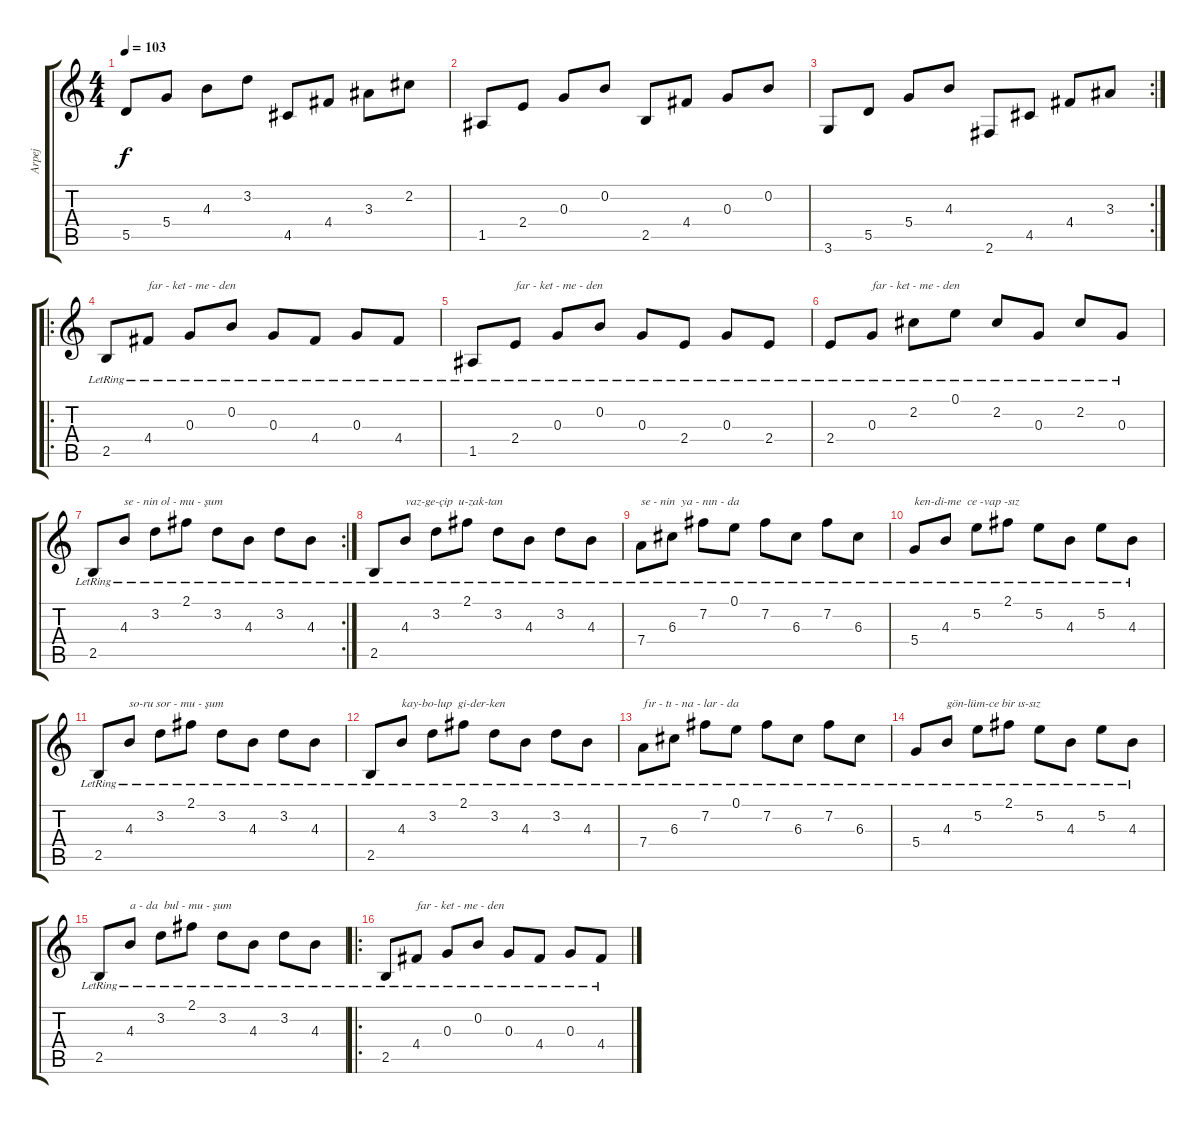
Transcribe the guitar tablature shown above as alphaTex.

\track ("Arpej" "Arpej") {instrument acousticguitarsteel}
\staff {score tabs}
\tuning (E4 B3 G3 D3 A2 E2) {hide}
\ts (4 4)
\tempo 103
\clef g2
\ks c
5.5.8{dy f} 5.4.8 4.3.8 3.2.8 4.5.8 4.4.8 3.3.8 2.2.8 |
1.5.8 2.4.8 0.3.8 0.2.8 2.5.8 4.4.8 0.3.8 0.2.8 |
\rc 2
3.6.8 5.5.8 5.4.8 4.3.8 2.6.8 4.5.8 4.4.8 3.3.8 |
\ro
2.5{lr}.8 4.4{lr}.8{txt "far - ket - me - den"} 0.3{lr}.8 0.2{lr}.8 0.3{lr}.8 4.4{lr}.8 0.3{lr}.8 4.4{lr}.8 |
1.5{lr}.8 2.4{lr}.8{txt "far - ket - me - den"} 0.3{lr}.8 0.2{lr}.8 0.3{lr}.8 2.4{lr}.8 0.3{lr}.8 2.4{lr}.8 |
2.4{lr}.8 0.3{lr}.8{txt "far - ket - me - den"} 2.2{lr}.8 0.1{lr}.8 2.2{lr}.8 0.3{lr}.8 2.2{lr}.8 0.3{lr}.8 |
\rc 2
2.5{lr}.8 4.3{lr}.8{txt "se - nin ol - mu - şum"} 3.2{lr}.8 2.1{lr}.8 3.2{lr}.8 4.3{lr}.8 3.2{lr}.8 4.3{lr}.8 |
2.5{lr}.8 4.3{lr}.8{txt "vaz-ge-çip  u-zak-tan"} 3.2{lr}.8 2.1{lr}.8 3.2{lr}.8 4.3{lr}.8 3.2{lr}.8 4.3{lr}.8 |
7.4{lr}.8{txt "se - nin  ya - nın - da"} 6.3{lr}.8 7.2{lr}.8 0.1{lr}.8 7.2{lr}.8 6.3{lr}.8 7.2{lr}.8 6.3{lr}.8 |
5.4{lr}.8{txt "ken-di-me  ce -vap -sız"} 4.3{lr}.8 5.2{lr}.8 2.1{lr}.8 5.2{lr}.8 4.3{lr}.8 5.2{lr}.8 4.3{lr}.8 |
2.5{lr}.8 4.3{lr}.8{txt "so-ru sor - mu - şum"} 3.2{lr}.8 2.1{lr}.8 3.2{lr}.8 4.3{lr}.8 3.2{lr}.8 4.3{lr}.8 |
2.5{lr}.8 4.3{lr}.8{txt "kay-bo-lup  gi-der-ken"} 3.2{lr}.8 2.1{lr}.8 3.2{lr}.8 4.3{lr}.8 3.2{lr}.8 4.3{lr}.8 |
7.4{lr}.8{txt "fır - tı - na - lar - da"} 6.3{lr}.8 7.2{lr}.8 0.1{lr}.8 7.2{lr}.8 6.3{lr}.8 7.2{lr}.8 6.3{lr}.8 |
5.4{lr}.8 4.3{lr}.8{txt "gön-lüm-ce bir ıs-sız"} 5.2{lr}.8 2.1{lr}.8 5.2{lr}.8 4.3{lr}.8 5.2{lr}.8 4.3{lr}.8 |
2.5{lr}.8 4.3{lr}.8{txt "a - da  bul - mu - şum"} 3.2{lr}.8 2.1{lr}.8 3.2{lr}.8 4.3{lr}.8 3.2{lr}.8 4.3{lr}.8 |
\ro
2.5{lr}.8 4.4{lr}.8{txt "far - ket - me - den"} 0.3{lr}.8 0.2{lr}.8 0.3{lr}.8 4.4{lr}.8 0.3{lr}.8 4.4{lr}.8
